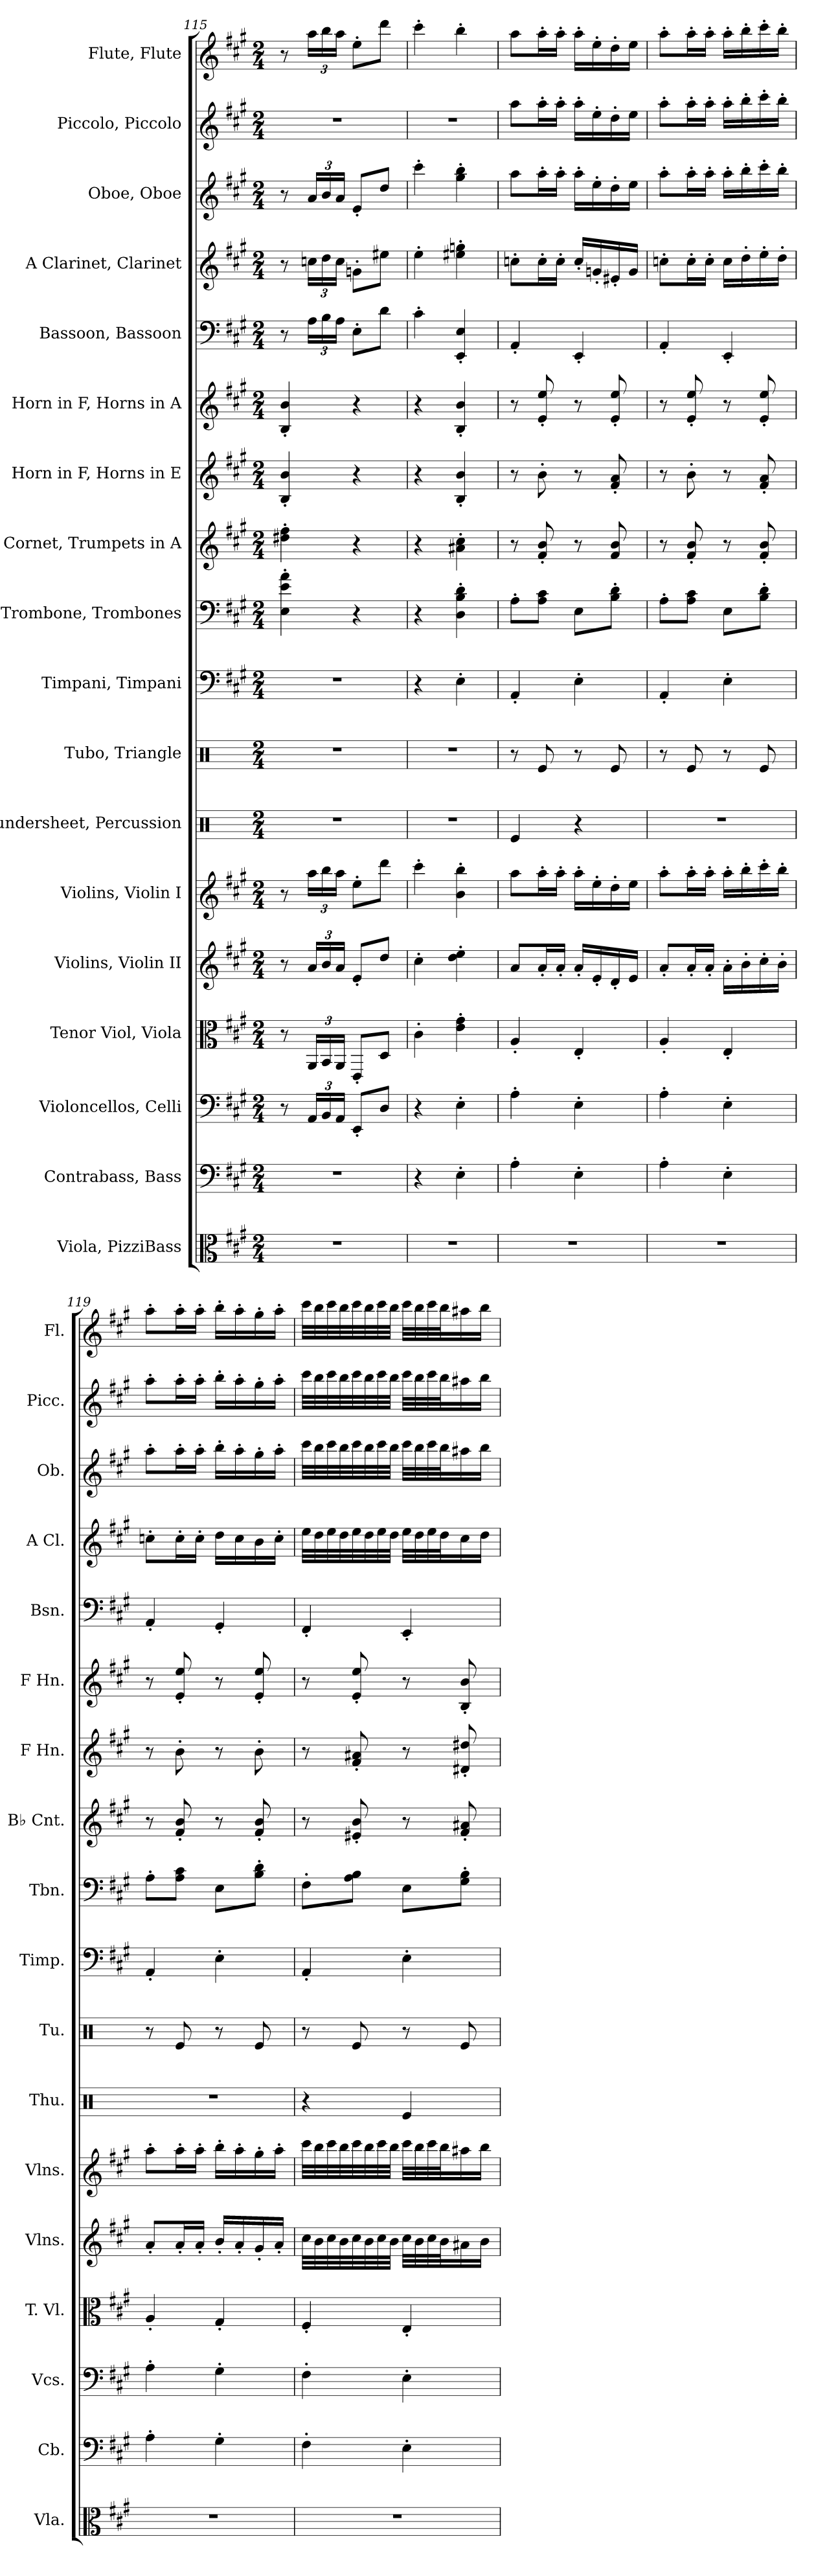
**kern	**kern	**kern	**kern	**kern	**kern	**kern	**kern	**kern	**kern	**kern	**kern	**kern	**kern	**kern	**kern	**kern	**kern
*part18	*part17	*part16	*part15	*part14	*part13	*part12	*part11	*part10	*part9	*part8	*part7	*part6	*part5	*part4	*part3	*part2	*part1
*staff18	*staff17	*staff16	*staff15	*staff14	*staff13	*staff12	*staff11	*staff10	*staff9	*staff8	*staff7	*staff6	*staff5	*staff4	*staff3	*staff2	*staff1
*I"Viola, PizziBass	*I"Contrabass, Bass	*I"Violoncellos, Celli	*I"Tenor Viol, Viola	*I"Violins, Violin II	*I"Violins, Violin I	*I"Thundersheet, Percussion	*I"Tubo, Triangle	*I"Timpani, Timpani	*I"Trombone, Trombones	*I"B♭ Cornet, Trumpets in A	*I"Horn in F, Horns in E	*I"Horn in F, Horns in A	*I"Bassoon, Bassoon	*I"A Clarinet, Clarinet	*I"Oboe, Oboe	*I"Piccolo, Piccolo	*I"Flute, Flute
*I'Vla.	*I'Cb.	*I'Vcs.	*I'T. Vl.	*I'Vlns.	*I'Vlns.	*I'Thu.	*I'Tu.	*I'Timp.	*I'Tbn.	*I'B♭ Cnt.	*I'F Hn.	*I'F Hn.	*I'Bsn.	*I'A Cl.	*I'Ob.	*I'Picc.	*I'Fl.
!!LO:PB:g=z
*clefC3	*clefF4	*clefF4	*clefC3	*clefG2	*clefG2	*clefX	*clefX	*clefF4	*clefF4	*clefG2	*clefG2	*clefG2	*clefF4	*clefG2	*clefG2	*clefG2	*clefG2
*	*ITrd7c12	*	*	*	*	*	*	*	*	*ITrd1c2	*ITrd4c7	*ITrd4c7	*	*ITrd2c3	*	*ITrd-7c-12	*
*k[f#c#g#]	*k[f#c#g#]	*k[f#c#g#]	*k[f#c#g#]	*k[f#c#g#]	*k[f#c#g#]	*k[]	*k[]	*k[f#c#g#]	*k[f#c#g#]	*k[f#]	*k[f#c#]	*k[f#c#]	*k[f#c#g#]	*k[f#c#g#d#a#e#]	*k[f#c#g#]	*k[f#c#g#]	*k[f#c#g#]
*M2/4	*M2/4	*M2/4	*M2/4	*M2/4	*M2/4	*M2/4	*M2/4	*M2/4	*M2/4	*M2/4	*M2/4	*M2/4	*M2/4	*M2/4	*M2/4	*M2/4	*M2/4
=115	=115	=115	=115	=115	=115	=115	=115	=115	=115	=115	=115	=115	=115	=115	=115	=115	=115
2r	2r	8r	8r	8r	8r	2r	2r	2r	4E\' 4e\' 4a\'	4cc#X\' 4ee\'	4E/' 4e/'	4E/' 4e/'	8r	8r	8r	2r	8r
*	*	*Xbrackettup	*Xbrackettup	*Xbrackettup	*Xbrackettup	*	*	*	*	*	*	*	*Xbrackettup	*Xbrackettup	*Xbrackettup	*	*Xbrackettup
.	.	24AA/LL	24AA/LL	24a/LL	24aa\LL	.	.	.	.	.	.	.	24A\LL	24an\LL	24a/LL	.	24aa\LL
.	.	24BB/	24BB/	24b/	24bb\	.	.	.	.	.	.	.	24B\	24b\	24b/	.	24bb\
.	.	24AA/JJ	24AA/JJ	24a/JJ	24aa\JJ	.	.	.	.	.	.	.	24A\JJ	24a\JJ	24a/JJ	.	24aa\JJ
.	.	8EE'/L	8EE'/L	8e'/L	8ee'\L	.	.	.	4r	4r	4r	4r	8E'\L	8en'\L	8e'/L	.	8ee'\L
.	.	8D/J	8D/J	8dd/J	8ddd\J	.	.	.	.	.	.	.	8d\J	8cc##X\J	8dd/J	.	8ddd\J
=116	=116	=116	=116	=116	=116	=116	=116	=116	=116	=116	=116	=116	=116	=116	=116	=116	=116
*	*	*	*	*	*	*	*	*	*	*	*	*	*	*	*	*	*MM55
2r	4r	4r	4c#'\	4cc#'\	4ccc#'\	2r	2r	4r	4r	4r	4r	4r	4c#'\	4cc#'\	4ccc#'\	2r	4ccc#'\
.	4EE'\	4E'\	4e\' 4g#\'	4dd\' 4ee\'	4b\' 4bb\'	.	.	4E'\	4D\' 4B\' 4d\'	4g#X\' 4b\'	4E/' 4e/'	4E/' 4e/'	4EE/' 4E/'	4cc##X\' 4een\'	4gg#\' 4bb\'	.	4bb'\
=117	=117	=117	=117	=117	=117	=117	=117	=117	=117	=117	=117	=117	=117	=117	=117	=117	=117
*	*	*	*	*	*	*	*	*	*	*	*	*	*	*	*	*	*MM134
2r	4AA'\	4A'\	4A'/	8a/L	8aa\L	4Re/	8r	4AA'/	8A'\L	8r	8r	8r	4AA'/	8an'\L	8aa\L	8aaa\L	8aa\L
.	.	.	.	16a'/L	16aa'\L	.	8Re/	.	8A\ 8c#\J	8e/' 8a/'	8e'\	8A/' 8a/'	.	16a'\L	16aa'\L	16aaa'\L	16aa'\L
.	.	.	.	16a'/JJ	16aa'\JJ	.	.	.	.	.	.	.	.	16a'\JJ	16aa'\JJ	16aaa'\JJ	16aa'\JJ
.	4EE'\	4E'\	4E'/	16a'/LL	16aa'\LL	4r	8r	4E'\	8E\L	8r	8r	8r	4EE'/	16a'/LL	16aa'\LL	16aaa'\LL	16aa'\LL
.	.	.	.	16e'/	16ee'\	.	.	.	.	.	.	.	.	16en'/	16ee'\	16eee'\	16ee'\
.	.	.	.	16d'/	16dd'\	.	8Re/	.	8B\' 8d\'J	8e/ 8a/	8B/' 8d/'	8A/' 8a/'	.	16c##X'/	16dd'\	16ddd'\	16dd'\
.	.	.	.	16e/JJ	16ee\JJ	.	.	.	.	.	.	.	.	16e/JJ	16ee\JJ	16eee\JJ	16ee\JJ
=118	=118	=118	=118	=118	=118	=118	=118	=118	=118	=118	=118	=118	=118	=118	=118	=118	=118
2r	4AA'\	4A'\	4A'/	8a'/L	8aa'\L	2r	8r	4AA'/	8A'\L	8r	8r	8r	4AA'/	8an'\L	8aa'\L	8aaa'\L	8aa'\L
.	.	.	.	16a'/L	16aa'\L	.	8Re/	.	8A\ 8c#\J	8e/' 8a/'	8e'\	8A/' 8a/'	.	16a'\L	16aa'\L	16aaa'\L	16aa'\L
.	.	.	.	16a'/JJ	16aa'\JJ	.	.	.	.	.	.	.	.	16a'\JJ	16aa'\JJ	16aaa'\JJ	16aa'\JJ
.	4EE'\	4E'\	4E'/	16a'\LL	16aa'\LL	.	8r	4E'\	8E\L	8r	8r	8r	4EE'/	16a\LL	16aa'\LL	16aaa'\LL	16aa'\LL
.	.	.	.	16b'\	16bb'\	.	.	.	.	.	.	.	.	16b'\	16bb'\	16bbb'\	16bb'\
.	.	.	.	16cc#'\	16ccc#'\	.	8Re/	.	8B\' 8d\'J	8e/' 8a/'	8B/' 8d/'	8A/' 8a/'	.	16cc#'\	16ccc#'\	16cccc#'\	16ccc#'\
.	.	.	.	16b'\JJ	16bb'\JJ	.	.	.	.	.	.	.	.	16b'\JJ	16bb'\JJ	16bbb'\JJ	16bb'\JJ
!!LO:PB:g=z
=119	=119	=119	=119	=119	=119	=119	=119	=119	=119	=119	=119	=119	=119	=119	=119	=119	=119
2r	4AA'\	4A'\	4A'/	8a'/L	8aa'\L	2r	8r	4AA'/	8A'\L	8r	8r	8r	4AA'/	8an'\L	8aa'\L	8aaa'\L	8aa'\L
.	.	.	.	16a'/L	16aa'\L	.	8Re/	.	8A\ 8c#\J	8e/' 8a/'	8e'\	8A/' 8a/'	.	16a'\L	16aa'\L	16aaa'\L	16aa'\L
.	.	.	.	16a'/JJ	16aa'\JJ	.	.	.	.	.	.	.	.	16a'\JJ	16aa'\JJ	16aaa'\JJ	16aa'\JJ
.	4GG#'\	4G#'\	4G#'/	16b'/LL	16bb'\LL	.	8r	4E'\	8E\L	8r	8r	8r	4GG#'/	16b\LL	16bb'\LL	16bbb'\LL	16bb'\LL
.	.	.	.	16a'/	16aa'\	.	.	.	.	.	.	.	.	16a\	16aa'\	16aaa'\	16aa'\
.	.	.	.	16g#'/	16gg#'\	.	8Re/	.	8B\' 8d\'J	8e/' 8a/'	8e'\	8A/' 8a/'	.	16g#\	16gg#'\	16ggg#'\	16gg#'\
.	.	.	.	16a'/JJ	16aa'\JJ	.	.	.	.	.	.	.	.	16a'\JJ	16aa'\JJ	16aaa'\JJ	16aa'\JJ
=120	=120	=120	=120	=120	=120	=120	=120	=120	=120	=120	=120	=120	=120	=120	=120	=120	=120
2r	4FF#'\	4F#'\	4F#'/	32cc#\LLL	32ccc#\LLL	4r	8r	4AA'/	8F#'\L	8r	8r	8r	4FF#'/	32cc#\LLL	32ccc#\LLL	32cccc#\LLL	32ccc#\LLL
.	.	.	.	32b\	32bb\	.	.	.	.	.	.	.	.	32b\	32bb\	32bbb\	32bb\
.	.	.	.	32cc#\	32ccc#\	.	.	.	.	.	.	.	.	32cc#\	32ccc#\	32cccc#\	32ccc#\
.	.	.	.	32b\	32bb\	.	.	.	.	.	.	.	.	32b\	32bb\	32bbb\	32bb\
.	.	.	.	32cc#\	32ccc#\	.	8Re/	.	8A\ 8B\J	8d#X/' 8a/'	8B/' 8d#X/'	8A/' 8a/'	.	32cc#\	32ccc#\	32cccc#\	32ccc#\
.	.	.	.	32b\	32bb\	.	.	.	.	.	.	.	.	32b\	32bb\	32bbb\	32bb\
.	.	.	.	32cc#\	32ccc#\	.	.	.	.	.	.	.	.	32cc#\	32ccc#\	32cccc#\	32ccc#\
.	.	.	.	32b\JJJ	32bb\JJJ	.	.	.	.	.	.	.	.	32b\JJJ	32bb\JJJ	32bbb\JJJ	32bb\JJJ
.	4EE'\	4E'\	4E'/	32cc#\LLL	32ccc#\LLL	4Re/	8r	4E'\	8E\L	8r	8r	8r	4EE'/	32cc#\LLL	32ccc#\LLL	32cccc#\LLL	32ccc#\LLL
.	.	.	.	32b\	32bb\	.	.	.	.	.	.	.	.	32b\	32bb\	32bbb\	32bb\
.	.	.	.	32cc#\	32ccc#\	.	.	.	.	.	.	.	.	32cc#\	32ccc#\	32cccc#\	32ccc#\
.	.	.	.	32b\J	32bb\J	.	.	.	.	.	.	.	.	32b\J	32bb\J	32bbb\J	32bb\J
.	.	.	.	16a#X\	16aa#X\	.	8Re/	.	8G#\' 8B\'J	8e/' 8g#X/'	8G#X/' 8g#X/'	8E/' 8e/'	.	16a#\	16aa#X\	16aaa#X\	16aa#X\
.	.	.	.	16b\JJ	16bb\JJ	.	.	.	.	.	.	.	.	16b\JJ	16bb\JJ	16bbb\JJ	16bb\JJ
=	=	=	=	=	=	=	=	=	=	=	=	=	=	=	=	=	=
*-	*-	*-	*-	*-	*-	*-	*-	*-	*-	*-	*-	*-	*-	*-	*-	*-	*-
